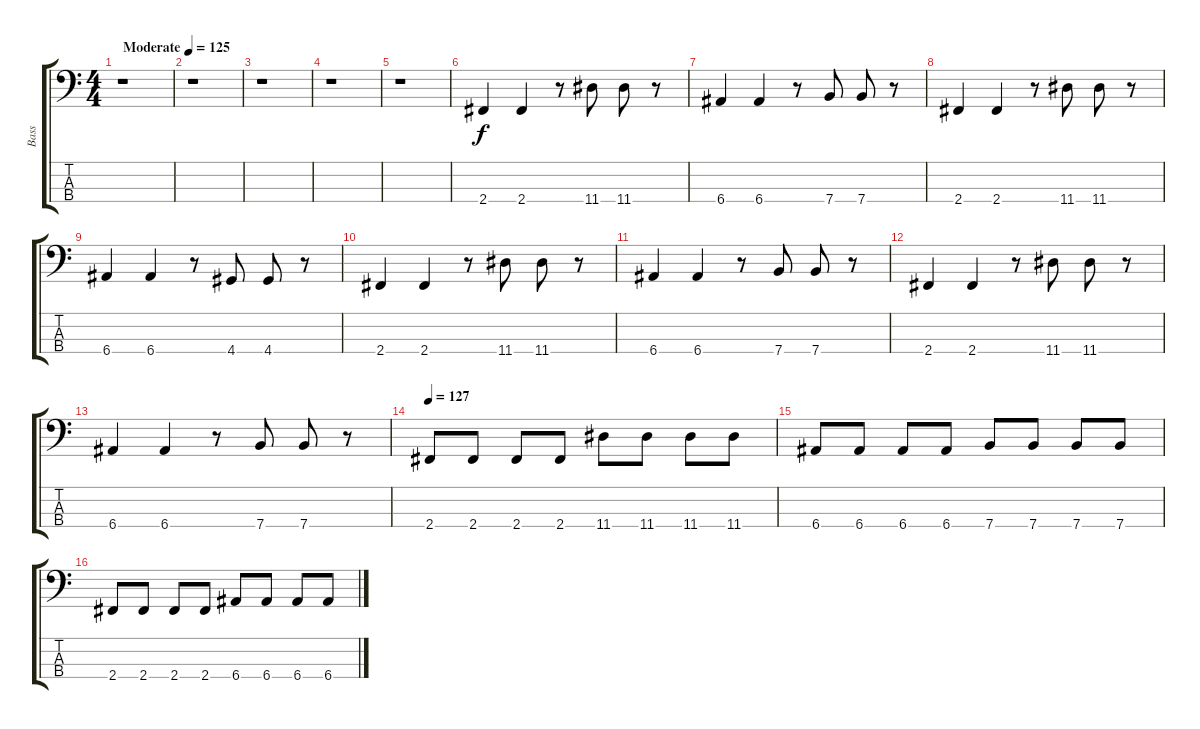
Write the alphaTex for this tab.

\track ("Bass" "Bass") {instrument electricbasspick}
\staff {score tabs}
\tuning (G2 D2 A1 E1) {hide}
\ts (4 4)
\tempo (125 "Moderate")
\clef f4
\ks c
r.1{dy f instrument electricbasspick} |
r.1 |
r.1 |
r.1 |
r.1 |
2.4.4 2.4.4 r.8 11.4.8 11.4.8 r.8 |
6.4.4 6.4.4 r.8 7.4.8 7.4.8 r.8 |
2.4.4 2.4.4 r.8 11.4.8 11.4.8 r.8 |
6.4.4 6.4.4 r.8 4.4.8 4.4.8 r.8 |
2.4.4 2.4.4 r.8 11.4.8 11.4.8 r.8 |
6.4.4 6.4.4 r.8 7.4.8 7.4.8 r.8 |
2.4.4 2.4.4 r.8 11.4.8 11.4.8 r.8 |
6.4.4 6.4.4 r.8 7.4.8 7.4.8 r.8 |
\tempo 127
2.4.8 2.4.8 2.4.8 2.4.8 11.4.8 11.4.8 11.4.8 11.4.8 |
6.4.8 6.4.8 6.4.8 6.4.8 7.4.8 7.4.8 7.4.8 7.4.8 |
2.4.8 2.4.8 2.4.8 2.4.8 6.4.8 6.4.8 6.4.8 6.4.8
